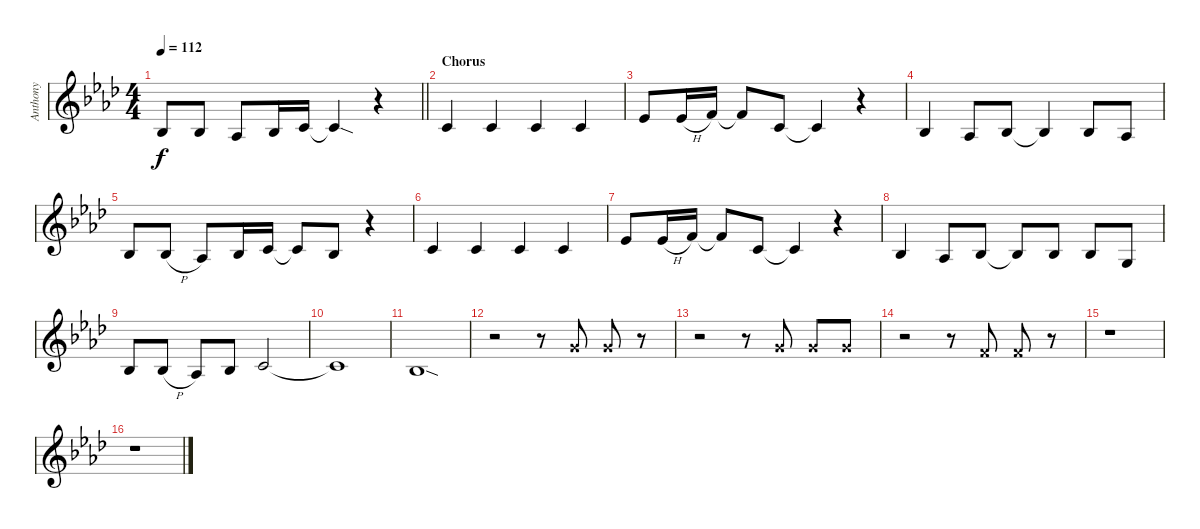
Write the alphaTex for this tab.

\track ("Anthony" "Anthony") {instrument synthvoice}
\staff {score}
\tuning (E4 B3 G3 D3 A2 E2) {hide}
\ts (4 4)
\tempo 112
\clef g2
\barLineRight lightlight
\ks ab
3.3.8{dy f} 3.3.8 1.3.8 3.3.16 1.2.16 1.2{sod t}.4 r.4 |
\section ("" "Chorus")
1.2.4 1.2.4 1.2.4 1.2.4 |
4.2.8 4.2{h}.16 6.2.16 6.2{t}.8 1.2.8 1.2{t}.4 r.4 |
3.3.4 1.3.8 3.3.8 3.3{t}.4 3.3.8 1.3.8 |
3.3.8 3.3{h}.8 1.3.8 3.3.16 5.3.16 5.3{t}.8 3.3.8 r.4 |
1.2.4 1.2.4 1.2.4 1.2.4 |
4.2.8 4.2{h}.16 6.2.16 6.2{t}.8 1.2.8 1.2{t}.4 r.4 |
3.3.4 1.3.8 3.3.8 3.3{t}.8 3.3.8 3.3.8 5.4.8 |
3.3.8 3.3{h}.8 1.3.8 3.3.8 1.2.2 |
1.2{t}.1 |
3.3{sod}.1 |
r.2 r.8 3.1{x}.8 3.1{x}.8 r.8 |
r.2 r.8 3.1{x}.8 3.1{x}.8 3.1{x}.8 |
r.2 r.8 1.1{x}.8 1.1{x}.8 r.8 |
r.1 |
r.1
